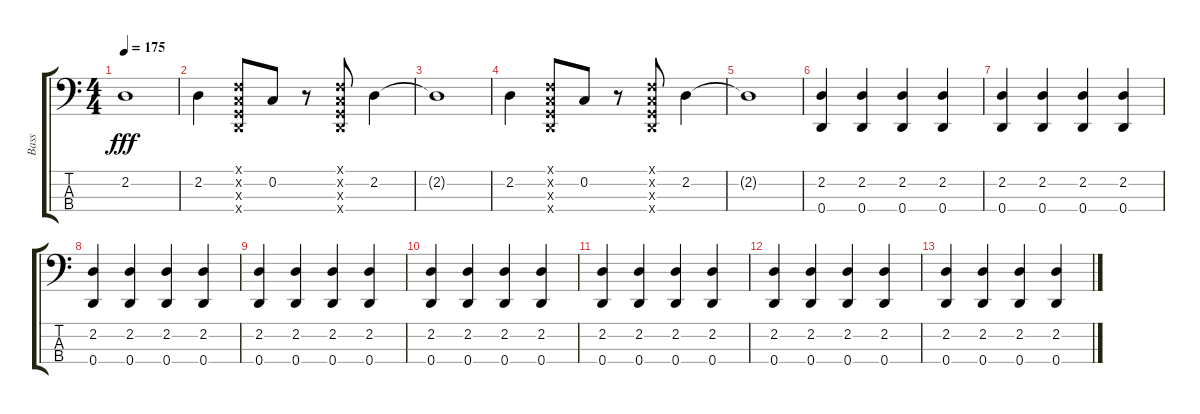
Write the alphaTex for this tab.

\track ("Bass" "Bass") {instrument electricbassfinger}
\staff {score tabs}
\tuning (F2 C2 G1 D1) {hide}
\ts (4 4)
\tempo 175
\clef f4
\ks c
2.2{t}.1{dy fff} |
2.2.4 (0.1{x} 0.2{x} 0.3{x} 0.4{x}).8 0.2.8 r.8 (0.1{x} 0.2{x} 0.3{x} 0.4{x}).8 2.2.4 |
2.2{t}.1 |
2.2.4 (0.1{x} 0.2{x} 0.3{x} 0.4{x}).8 0.2.8 r.8 (0.1{x} 0.2{x} 0.3{x} 0.4{x}).8 2.2.4 |
2.2{t}.1 |
(2.2 0.4).4 (2.2 0.4).4 (2.2 0.4).4 (2.2 0.4).4 |
(2.2 0.4).4 (2.2 0.4).4 (2.2 0.4).4 (2.2 0.4).4 |
(2.2 0.4).4 (2.2 0.4).4 (2.2 0.4).4 (2.2 0.4).4 |
(2.2 0.4).4 (2.2 0.4).4 (2.2 0.4).4 (2.2 0.4).4 |
(2.2 0.4).4 (2.2 0.4).4 (2.2 0.4).4 (2.2 0.4).4 |
(2.2 0.4).4 (2.2 0.4).4 (2.2 0.4).4 (2.2 0.4).4 |
(2.2 0.4).4 (2.2 0.4).4 (2.2 0.4).4 (2.2 0.4).4 |
(2.2 0.4).4 (2.2 0.4).4 (2.2 0.4).4 (2.2 0.4).4
